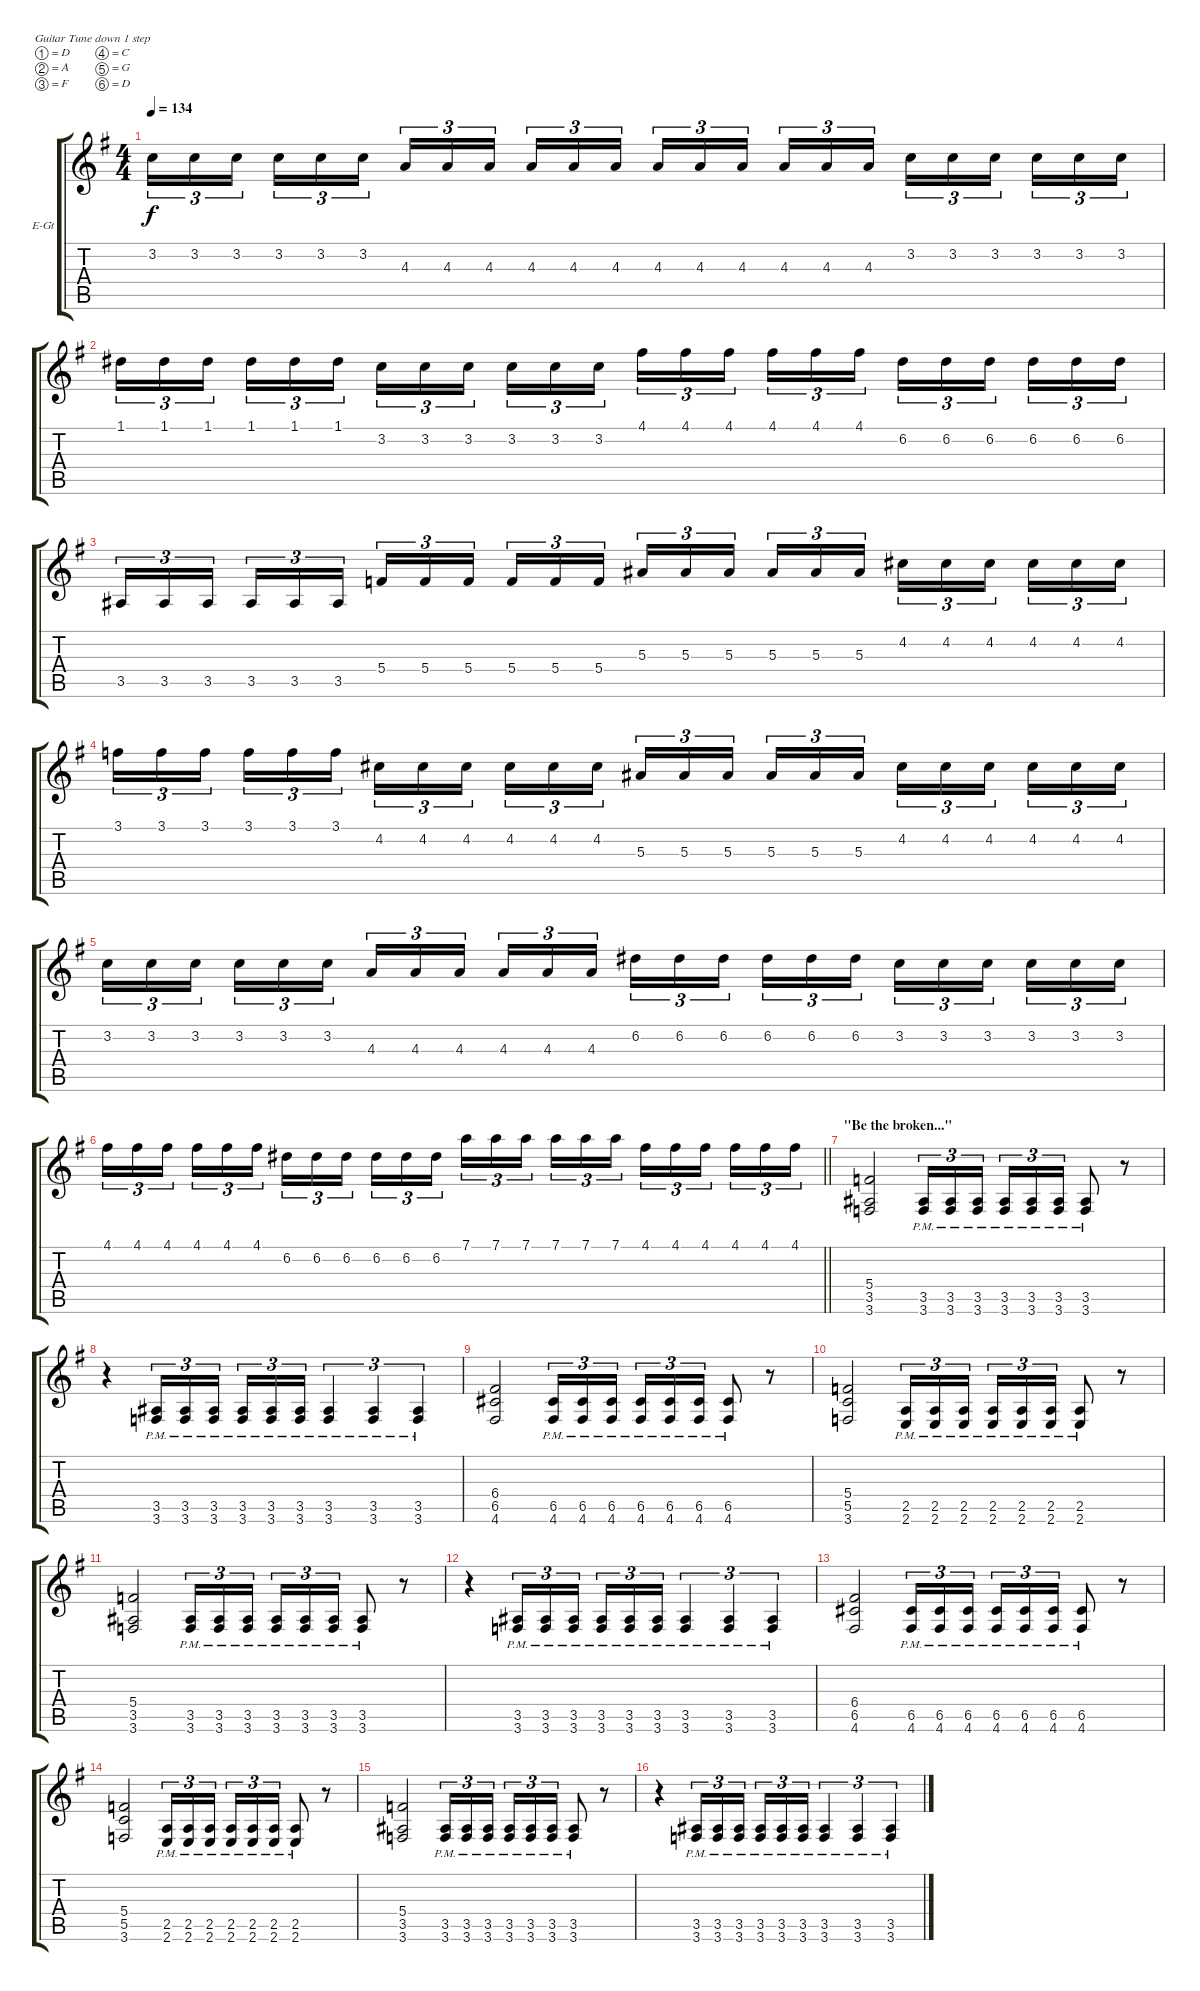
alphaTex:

\bracketExtendMode groupsimilarinstruments
\firstSystemTrackNameOrientation horizontal
\otherSystemsTrackNameOrientation horizontal
\track ("Rhytm-guitar - Silenoz (fix)" "E-Gt") {instrument distortionguitar}
\staff {score tabs}
\tuning (D4 A3 F3 C3 G2 D2)
\ts (4 4)
\tempo 134
\clef g2
\ks g
3.2.16{tu (3 2) dy f} 3.2.16{tu (3 2)} 3.2.16{tu (3 2)} 3.2.16{tu (3 2)} 3.2.16{tu (3 2)} 3.2.16{tu (3 2)} 4.3.16{tu (3 2)} 4.3.16{tu (3 2)} 4.3.16{tu (3 2)} 4.3.16{tu (3 2)} 4.3.16{tu (3 2)} 4.3.16{tu (3 2)} 4.3.16{tu (3 2)} 4.3.16{tu (3 2)} 4.3.16{tu (3 2)} 4.3.16{tu (3 2)} 4.3.16{tu (3 2)} 4.3.16{tu (3 2)} 3.2.16{tu (3 2)} 3.2.16{tu (3 2)} 3.2.16{tu (3 2)} 3.2.16{tu (3 2)} 3.2.16{tu (3 2)} 3.2.16{tu (3 2)} |
1.1.16{tu (3 2)} 1.1.16{tu (3 2)} 1.1.16{tu (3 2)} 1.1.16{tu (3 2)} 1.1.16{tu (3 2)} 1.1.16{tu (3 2)} 3.2.16{tu (3 2)} 3.2.16{tu (3 2)} 3.2.16{tu (3 2)} 3.2.16{tu (3 2)} 3.2.16{tu (3 2)} 3.2.16{tu (3 2)} 4.1.16{tu (3 2)} 4.1.16{tu (3 2)} 4.1.16{tu (3 2)} 4.1.16{tu (3 2)} 4.1.16{tu (3 2)} 4.1.16{tu (3 2)} 6.2.16{tu (3 2)} 6.2.16{tu (3 2)} 6.2.16{tu (3 2)} 6.2.16{tu (3 2)} 6.2.16{tu (3 2)} 6.2.16{tu (3 2)} |
3.5.16{tu (3 2)} 3.5.16{tu (3 2)} 3.5.16{tu (3 2)} 3.5.16{tu (3 2)} 3.5.16{tu (3 2)} 3.5.16{tu (3 2)} 5.4.16{tu (3 2)} 5.4.16{tu (3 2)} 5.4.16{tu (3 2)} 5.4.16{tu (3 2)} 5.4.16{tu (3 2)} 5.4.16{tu (3 2)} 5.3.16{tu (3 2)} 5.3.16{tu (3 2)} 5.3.16{tu (3 2)} 5.3.16{tu (3 2)} 5.3.16{tu (3 2)} 5.3.16{tu (3 2)} 4.2.16{tu (3 2)} 4.2.16{tu (3 2)} 4.2.16{tu (3 2)} 4.2.16{tu (3 2)} 4.2.16{tu (3 2)} 4.2.16{tu (3 2)} |
3.1.16{tu (3 2)} 3.1.16{tu (3 2)} 3.1.16{tu (3 2)} 3.1.16{tu (3 2)} 3.1.16{tu (3 2)} 3.1.16{tu (3 2)} 4.2.16{tu (3 2)} 4.2.16{tu (3 2)} 4.2.16{tu (3 2)} 4.2.16{tu (3 2)} 4.2.16{tu (3 2)} 4.2.16{tu (3 2)} 5.3.16{tu (3 2)} 5.3.16{tu (3 2)} 5.3.16{tu (3 2)} 5.3.16{tu (3 2)} 5.3.16{tu (3 2)} 5.3.16{tu (3 2)} 4.2.16{tu (3 2)} 4.2.16{tu (3 2)} 4.2.16{tu (3 2)} 4.2.16{tu (3 2)} 4.2.16{tu (3 2)} 4.2.16{tu (3 2)} |
3.2.16{tu (3 2)} 3.2.16{tu (3 2)} 3.2.16{tu (3 2)} 3.2.16{tu (3 2)} 3.2.16{tu (3 2)} 3.2.16{tu (3 2)} 4.3.16{tu (3 2)} 4.3.16{tu (3 2)} 4.3.16{tu (3 2)} 4.3.16{tu (3 2)} 4.3.16{tu (3 2)} 4.3.16{tu (3 2)} 6.2.16{tu (3 2)} 6.2.16{tu (3 2)} 6.2.16{tu (3 2)} 6.2.16{tu (3 2)} 6.2.16{tu (3 2)} 6.2.16{tu (3 2)} 3.2.16{tu (3 2)} 3.2.16{tu (3 2)} 3.2.16{tu (3 2)} 3.2.16{tu (3 2)} 3.2.16{tu (3 2)} 3.2.16{tu (3 2)} |
\barLineRight lightlight
4.1.16{tu (3 2)} 4.1.16{tu (3 2)} 4.1.16{tu (3 2)} 4.1.16{tu (3 2)} 4.1.16{tu (3 2)} 4.1.16{tu (3 2)} 6.2.16{tu (3 2)} 6.2.16{tu (3 2)} 6.2.16{tu (3 2)} 6.2.16{tu (3 2)} 6.2.16{tu (3 2)} 6.2.16{tu (3 2)} 7.1.16{tu (3 2)} 7.1.16{tu (3 2)} 7.1.16{tu (3 2)} 7.1.16{tu (3 2)} 7.1.16{tu (3 2)} 7.1.16{tu (3 2)} 4.1.16{tu (3 2)} 4.1.16{tu (3 2)} 4.1.16{tu (3 2)} 4.1.16{tu (3 2)} 4.1.16{tu (3 2)} 4.1.16{tu (3 2)} |
\section ("" "\"Be the broken...\"")
(5.4 3.5 3.6).2 (3.5{pm} 3.6{pm}).16{tu (3 2)} (3.5{pm} 3.6{pm}).16{tu (3 2)} (3.5{pm} 3.6{pm}).16{tu (3 2)} (3.5{pm} 3.6{pm}).16{tu (3 2)} (3.5{pm} 3.6{pm}).16{tu (3 2)} (3.5{pm} 3.6{pm}).16{tu (3 2)} (3.5{pm} 3.6{pm}).8 r.8 |
r.4 (3.5{pm} 3.6{pm}).16{tu (3 2)} (3.5{pm} 3.6{pm}).16{tu (3 2)} (3.5{pm} 3.6{pm}).16{tu (3 2)} (3.5{pm} 3.6{pm}).16{tu (3 2)} (3.5{pm} 3.6{pm}).16{tu (3 2)} (3.5{pm} 3.6{pm}).16{tu (3 2)} (3.5{pm} 3.6{pm}).4{tu (3 2)} (3.5{pm} 3.6{pm}).4{tu (3 2)} (3.5{pm} 3.6{pm}).4{tu (3 2)} |
(6.4 6.5 4.6).2 (6.5{pm} 4.6{pm}).16{tu (3 2)} (6.5{pm} 4.6{pm}).16{tu (3 2)} (6.5{pm} 4.6{pm}).16{tu (3 2)} (6.5{pm} 4.6{pm}).16{tu (3 2)} (6.5{pm} 4.6{pm}).16{tu (3 2)} (6.5{pm} 4.6{pm}).16{tu (3 2)} (6.5{pm} 4.6{pm}).8 r.8 |
(5.4 5.5 3.6).2 (2.5{pm} 2.6{pm}).16{tu (3 2)} (2.5{pm} 2.6{pm}).16{tu (3 2)} (2.5{pm} 2.6{pm}).16{tu (3 2)} (2.5{pm} 2.6{pm}).16{tu (3 2)} (2.5{pm} 2.6{pm}).16{tu (3 2)} (2.5{pm} 2.6{pm}).16{tu (3 2)} (2.5{pm} 2.6{pm}).8 r.8 |
(5.4 3.5 3.6).2 (3.5{pm} 3.6{pm}).16{tu (3 2)} (3.5{pm} 3.6{pm}).16{tu (3 2)} (3.5{pm} 3.6{pm}).16{tu (3 2)} (3.5{pm} 3.6{pm}).16{tu (3 2)} (3.5{pm} 3.6{pm}).16{tu (3 2)} (3.5{pm} 3.6{pm}).16{tu (3 2)} (3.5{pm} 3.6{pm}).8 r.8 |
r.4 (3.5{pm} 3.6{pm}).16{tu (3 2)} (3.5{pm} 3.6{pm}).16{tu (3 2)} (3.5{pm} 3.6{pm}).16{tu (3 2)} (3.5{pm} 3.6{pm}).16{tu (3 2)} (3.5{pm} 3.6{pm}).16{tu (3 2)} (3.5{pm} 3.6{pm}).16{tu (3 2)} (3.5{pm} 3.6{pm}).4{tu (3 2)} (3.5{pm} 3.6{pm}).4{tu (3 2)} (3.5{pm} 3.6{pm}).4{tu (3 2)} |
(6.4 6.5 4.6).2 (6.5{pm} 4.6{pm}).16{tu (3 2)} (6.5{pm} 4.6{pm}).16{tu (3 2)} (6.5{pm} 4.6{pm}).16{tu (3 2)} (6.5{pm} 4.6{pm}).16{tu (3 2)} (6.5{pm} 4.6{pm}).16{tu (3 2)} (6.5{pm} 4.6{pm}).16{tu (3 2)} (6.5{pm} 4.6{pm}).8 r.8 |
(5.4 5.5 3.6).2 (2.5{pm} 2.6{pm}).16{tu (3 2)} (2.5{pm} 2.6{pm}).16{tu (3 2)} (2.5{pm} 2.6{pm}).16{tu (3 2)} (2.5{pm} 2.6{pm}).16{tu (3 2)} (2.5{pm} 2.6{pm}).16{tu (3 2)} (2.5{pm} 2.6{pm}).16{tu (3 2)} (2.5{pm} 2.6{pm}).8 r.8 |
(5.4 3.5 3.6).2 (3.5{pm} 3.6{pm}).16{tu (3 2)} (3.5{pm} 3.6{pm}).16{tu (3 2)} (3.5{pm} 3.6{pm}).16{tu (3 2)} (3.5{pm} 3.6{pm}).16{tu (3 2)} (3.5{pm} 3.6{pm}).16{tu (3 2)} (3.5{pm} 3.6{pm}).16{tu (3 2)} (3.5{pm} 3.6{pm}).8 r.8 |
r.4 (3.5{pm} 3.6{pm}).16{tu (3 2)} (3.5{pm} 3.6{pm}).16{tu (3 2)} (3.5{pm} 3.6{pm}).16{tu (3 2)} (3.5{pm} 3.6{pm}).16{tu (3 2)} (3.5{pm} 3.6{pm}).16{tu (3 2)} (3.5{pm} 3.6{pm}).16{tu (3 2)} (3.5{pm} 3.6{pm}).4{tu (3 2)} (3.5{pm} 3.6{pm}).4{tu (3 2)} (3.5{pm} 3.6{pm}).4{tu (3 2)}
